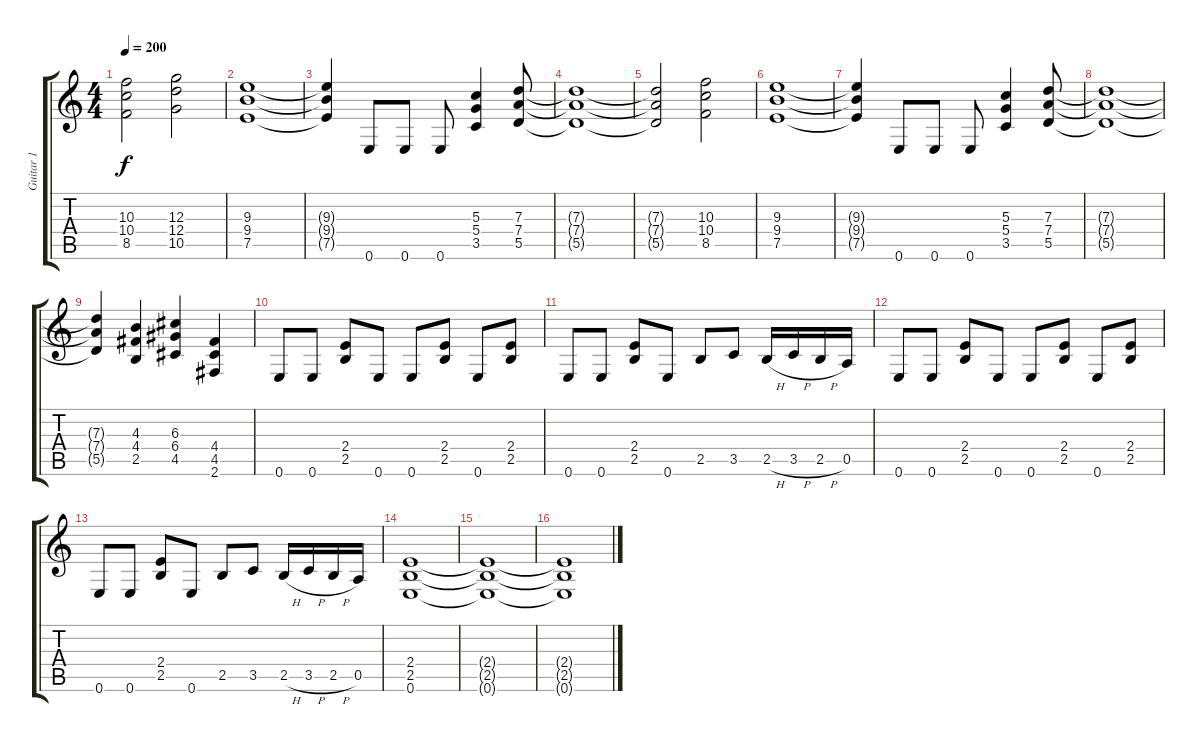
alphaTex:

\track ("Guitar 1" "Guitar 1") {instrument distortionguitar}
\staff {score tabs}
\tuning (E4 B3 G3 D3 A2 E2) {hide}
\ts (4 4)
\tempo 200
\clef g2
\ks c
(10.3 10.4 8.5).2{dy f} (12.3 12.4 10.5).2 |
(9.3 9.4 7.5).1 |
(9.3{t} 9.4{t} 7.5{t}).4 0.6.8 0.6.8 0.6.8 (5.3 5.4 3.5).4 (7.3 7.4 5.5).8 |
(7.3{t} 7.4{t} 5.5{t}).1 |
(7.3{t} 7.4{t} 5.5{t}).2 (10.3 10.4 8.5).2 |
(9.3 9.4 7.5).1 |
(9.3{t} 9.4{t} 7.5{t}).4 0.6.8 0.6.8 0.6.8 (5.3 5.4 3.5).4 (7.3 7.4 5.5).8 |
(7.3{t} 7.4{t} 5.5{t}).1 |
(7.3{t} 7.4{t} 5.5{t}).4 (4.3 4.4 2.5).4 (6.3 6.4 4.5).4 (4.4 4.5 2.6).4 |
0.6.8 0.6.8 (2.4 2.5).8 0.6.8 0.6.8 (2.4 2.5).8 0.6.8 (2.4 2.5).8 |
0.6.8 0.6.8 (2.4 2.5).8 0.6.8 2.5.8 3.5.8 2.5{h}.16 3.5{h}.16 2.5{h}.16 0.5.16 |
0.6.8 0.6.8 (2.4 2.5).8 0.6.8 0.6.8 (2.4 2.5).8 0.6.8 (2.4 2.5).8 |
0.6.8 0.6.8 (2.4 2.5).8 0.6.8 2.5.8 3.5.8 2.5{h}.16 3.5{h}.16 2.5{h}.16 0.5.16 |
(2.4 2.5 0.6).1 |
(2.4{t} 2.5{t} 0.6{t}).1 |
(2.4{t} 2.5{t} 0.6{t}).1
